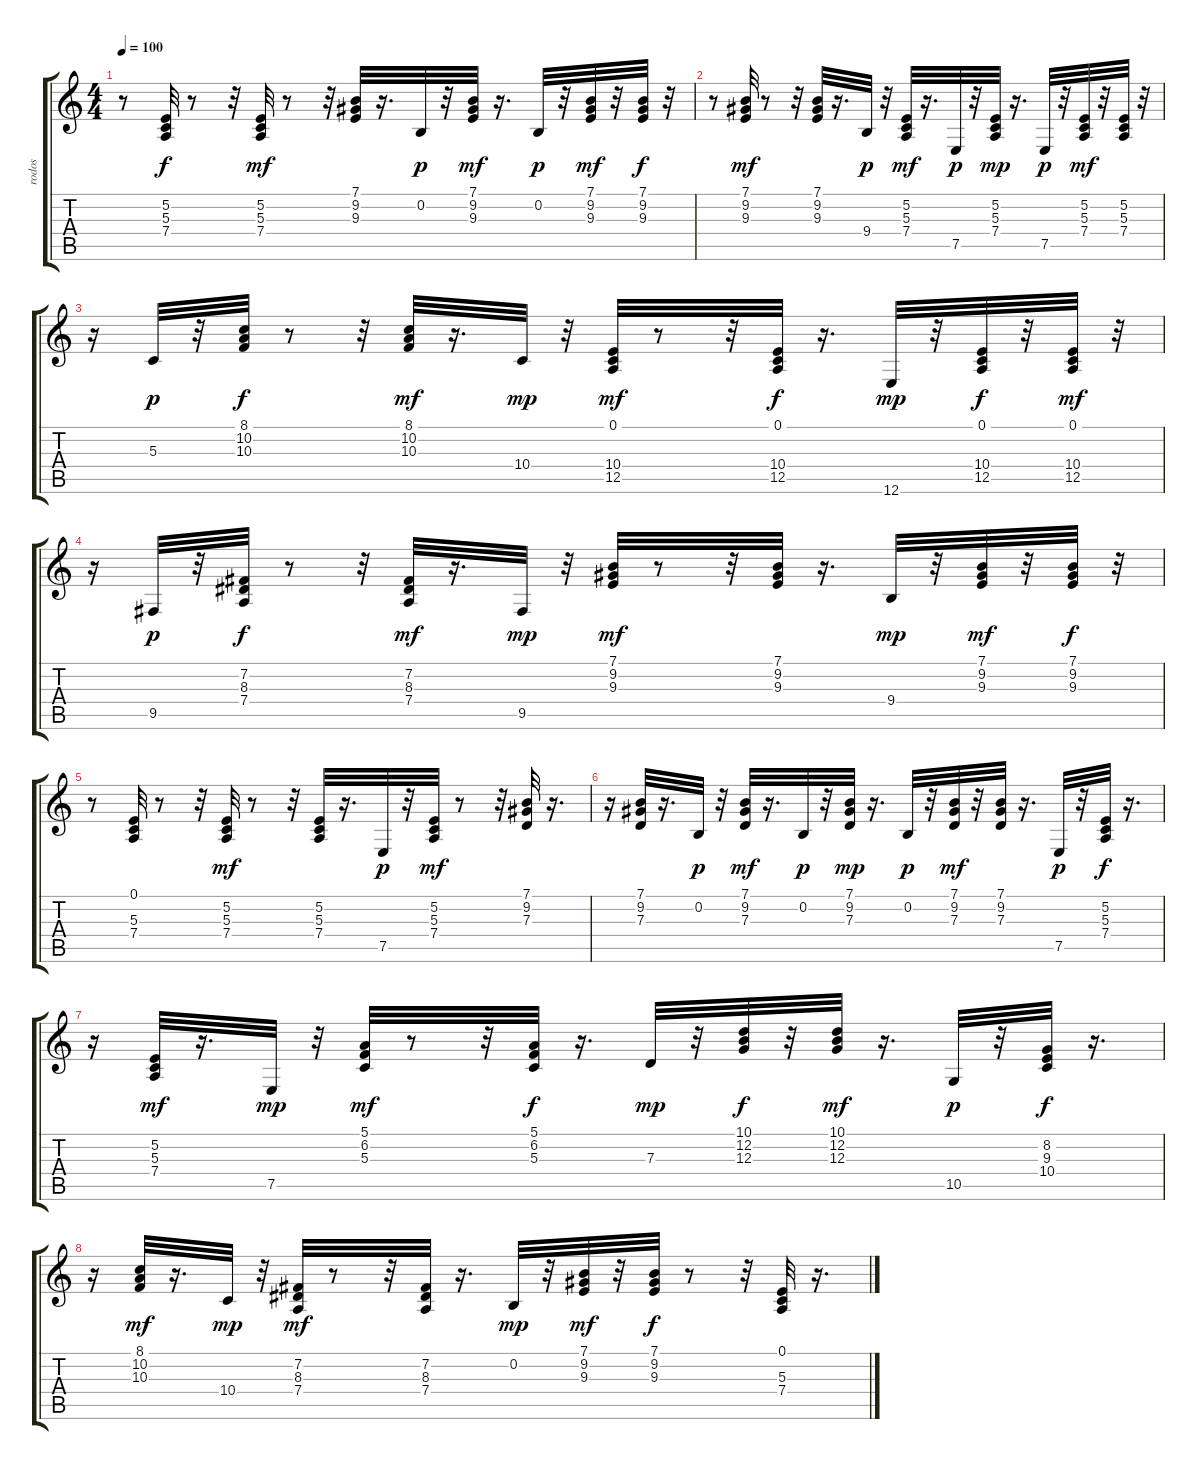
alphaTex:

\track ("rodos" "rodos") {instrument electricpiano1}
\staff {score tabs}
\tuning (E4 B3 G3 D3 A2 E2) {hide}
\ts (4 4)
\tempo 100
\clef g2
\ks c
r.8{dy f} (5.2 5.3 7.4).32 r.8 r.32 (5.2 5.3 7.4).32{dy mf} r.8 r.32 (7.1 9.2 9.3).32 r.16{d} 0.2.32{dy p} r.32 (7.1 9.2 9.3).32{dy mf} r.16{d} 0.2.32{dy p} r.32 (7.1 9.2 9.3).32{dy mf} r.32 (7.1 9.2 9.3).32{dy f} r.32 |
r.8 (7.1 9.2 9.3).32{dy mf} r.8 r.32 (7.1 9.2 9.3).32 r.16{d} 9.4.32{dy p} r.32 (5.2 5.3 7.4).32{dy mf} r.16{d} 7.5.32{dy p} r.32 (5.2 5.3 7.4).32{dy mp} r.16{d} 7.5.32{dy p} r.32 (5.2 5.3 7.4).32{dy mf} r.32 (5.2 5.3 7.4).32 r.32 |
r.16 5.3.32{dy p} r.32 (8.1 10.2 10.3).32{dy f} r.8 r.32 (8.1 10.2 10.3).32{dy mf} r.16{d} 10.4.32{dy mp} r.32 (0.1 10.4 12.5).32{dy mf} r.8 r.32 (0.1 10.4 12.5).32{dy f} r.16{d} 12.6.32{dy mp} r.32 (0.1 10.4 12.5).32{dy f} r.32 (0.1 10.4 12.5).32{dy mf} r.32 |
r.16 9.5.32{dy p} r.32 (7.2 8.3 7.4).32{dy f} r.8 r.32 (7.2 8.3 7.4).32{dy mf} r.16{d} 9.5.32{dy mp} r.32 (7.1 9.2 9.3).32{dy mf} r.8 r.32 (7.1 9.2 9.3).32 r.16{d} 9.4.32{dy mp} r.32 (7.1 9.2 9.3).32{dy mf} r.32 (7.1 9.2 9.3).32{dy f} r.32 |
r.8 (0.1 5.3 7.4).32 r.8 r.32 (5.2 5.3 7.4).32{dy mf} r.8 r.32 (5.2 5.3 7.4).32 r.16{d} 7.5.32{dy p} r.32 (5.2 5.3 7.4).32{dy mf} r.8 r.32 (7.1 9.2 7.3).32 r.16{d} |
r.16 (7.1 9.2 7.3).32 r.16{d} 0.2.32{dy p} r.32 (7.1 9.2 7.3).32{dy mf} r.16{d} 0.2.32{dy p} r.32 (7.1 9.2 7.3).32{dy mp} r.16{d} 0.2.32{dy p} r.32 (7.1 9.2 7.3).32{dy mf} r.32 (7.1 9.2 7.3).32 r.16{d} 7.5.32{dy p} r.32 (5.2 5.3 7.4).32{dy f} r.16{d} |
r.16 (5.2 5.3 7.4).32{dy mf} r.16{d} 7.5.32{dy mp} r.32 (5.1 6.2 5.3).32{dy mf} r.8 r.32 (5.1 6.2 5.3).32{dy f} r.16{d} 7.3.32{dy mp} r.32 (10.1 12.2 12.3).32{dy f} r.32 (10.1 12.2 12.3).32{dy mf} r.16{d} 10.5.32{dy p} r.32 (8.2 9.3 10.4).32{dy f} r.16{d} |
r.16 (8.1 10.2 10.3).32{dy mf} r.16{d} 10.4.32{dy mp} r.32 (7.2 8.3 7.4).32{dy mf} r.8 r.32 (7.2 8.3 7.4).32 r.16{d} 0.2.32{dy mp} r.32 (7.1 9.2 9.3).32{dy mf} r.32 (7.1 9.2 9.3).32{dy f} r.8 r.32 (0.1 5.3 7.4).32 r.16{d}
